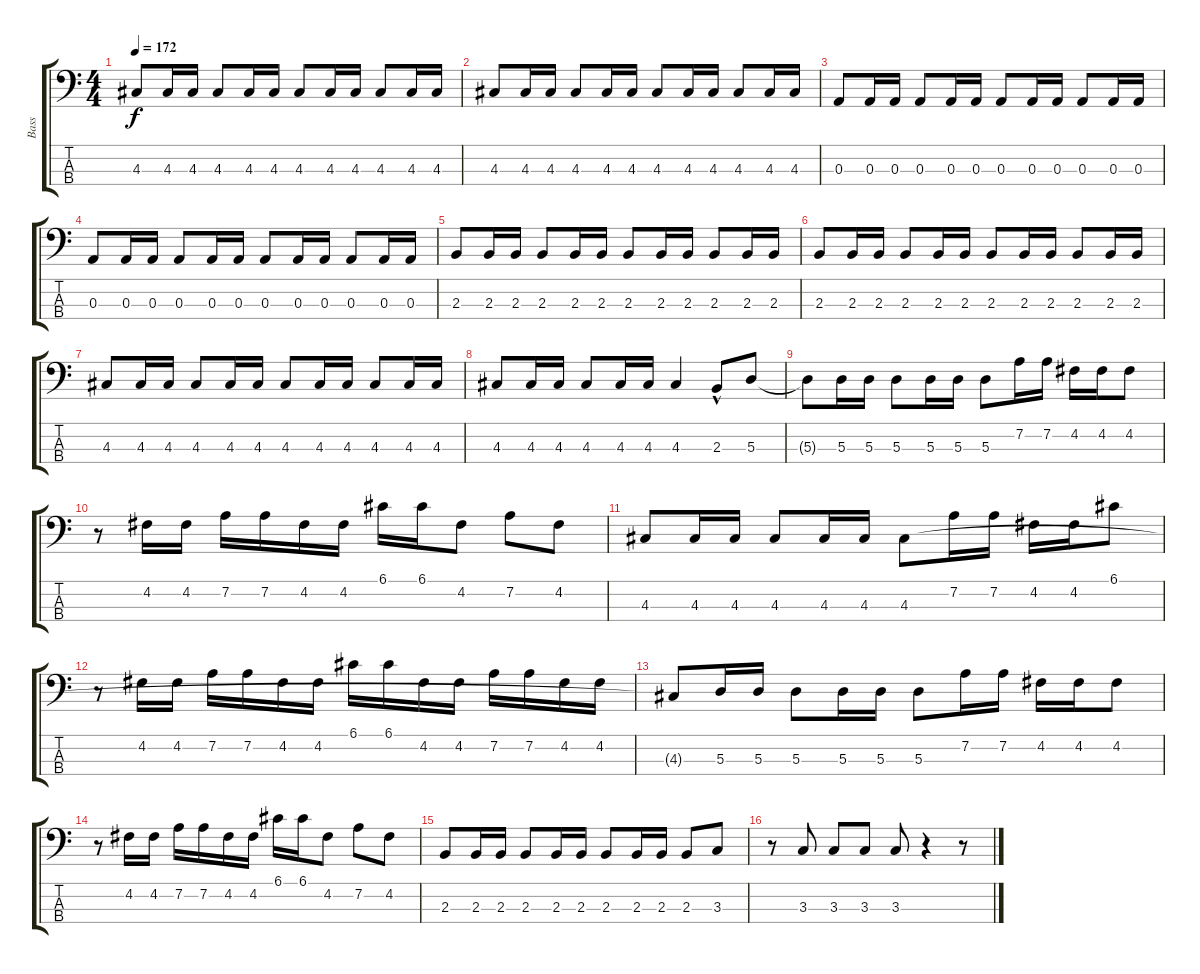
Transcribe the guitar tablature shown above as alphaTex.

\track ("Bass" "Bass") {instrument electricbassfinger}
\staff {score tabs}
\tuning (G2 D2 A1 E1) {hide}
\ts (4 4)
\tempo 172
\clef f4
\ks c
4.3{t}.8{dy f} 4.3.16 4.3.16 4.3.8 4.3.16 4.3.16 4.3.8 4.3.16 4.3.16 4.3.8 4.3.16 4.3.16 |
4.3.8 4.3.16 4.3.16 4.3.8 4.3.16 4.3.16 4.3.8 4.3.16 4.3.16 4.3.8 4.3.16 4.3.16 |
0.3.8 0.3.16 0.3.16 0.3.8 0.3.16 0.3.16 0.3.8 0.3.16 0.3.16 0.3.8 0.3.16 0.3.16 |
0.3.8 0.3.16 0.3.16 0.3.8 0.3.16 0.3.16 0.3.8 0.3.16 0.3.16 0.3.8 0.3.16 0.3.16 |
2.3.8 2.3.16 2.3.16 2.3.8 2.3.16 2.3.16 2.3.8 2.3.16 2.3.16 2.3.8 2.3.16 2.3.16 |
2.3.8 2.3.16 2.3.16 2.3.8 2.3.16 2.3.16 2.3.8 2.3.16 2.3.16 2.3.8 2.3.16 2.3.16 |
4.3.8 4.3.16 4.3.16 4.3.8 4.3.16 4.3.16 4.3.8 4.3.16 4.3.16 4.3.8 4.3.16 4.3.16 |
4.3.8 4.3.16 4.3.16 4.3.8 4.3.16 4.3.16 4.3.4 2.3{hac}.8 5.3.8 |
5.3{t}.8 5.3.16 5.3.16 5.3.8 5.3.16 5.3.16 5.3.8 7.2.16 7.2.16 4.2.16 4.2.16 4.2.8 |
r.8 4.2.16 4.2.16 7.2.16 7.2.16 4.2.16 4.2.16 6.1.16 6.1.16 4.2.8 7.2.8 4.2.8 |
4.3.8 4.3.16 4.3.16 4.3.8 4.3.16 4.3.16 4.3.8 7.2.16 7.2.16 4.2.16 4.2.16 6.1.8 |
r.8 4.2.16 4.2.16 7.2.16 7.2.16 4.2.16 4.2.16 6.1.16 6.1.16 4.2.16 4.2.16 7.2.16 7.2.16 4.2.16 4.2.16 |
4.3{t}.8 5.3.16 5.3.16 5.3.8 5.3.16 5.3.16 5.3.8 7.2.16 7.2.16 4.2.16 4.2.16 4.2.8 |
r.8 4.2.16 4.2.16 7.2.16 7.2.16 4.2.16 4.2.16 6.1.16 6.1.16 4.2.8 7.2.8 4.2.8 |
2.3.8 2.3.16 2.3.16 2.3.8 2.3.16 2.3.16 2.3.8 2.3.16 2.3.16 2.3.8 3.3.8 |
r.8 3.3.8 3.3.8 3.3.8 3.3.8 r.4 r.8
